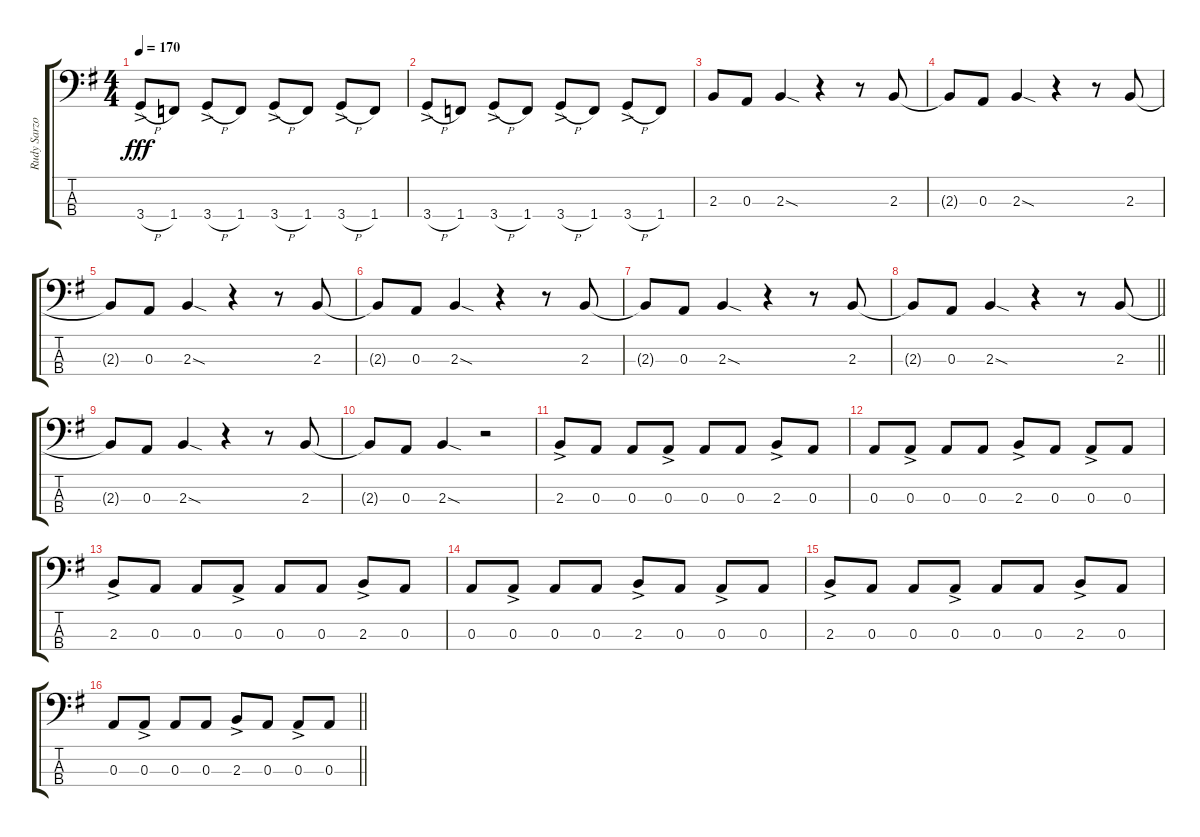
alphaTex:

\track ("Rudy Sarzo" "Rudy Sarzo") {instrument electricbassfinger}
\staff {score tabs}
\tuning (G2 D2 A1 E1) {hide}
\ts (4 4)
\tempo 170
\clef f4
\ks g
3.4{h ac}.8{dy fff} 1.4.8 3.4{h ac}.8 1.4.8 3.4{h ac}.8 1.4.8 3.4{h ac}.8 1.4.8 |
3.4{h ac}.8 1.4.8 3.4{h ac}.8 1.4.8 3.4{h ac}.8 1.4.8 3.4{h ac}.8 1.4.8 |
2.3.8 0.3.8 2.3{sod}.4 r.4 r.8 2.3.8 |
2.3{t}.8 0.3.8 2.3{sod}.4 r.4 r.8 2.3.8 |
2.3{t}.8 0.3.8 2.3{sod}.4 r.4 r.8 2.3.8 |
2.3{t}.8 0.3.8 2.3{sod}.4 r.4 r.8 2.3.8 |
2.3{t}.8 0.3.8 2.3{sod}.4 r.4 r.8 2.3.8 |
\barLineRight lightlight
2.3{t}.8 0.3.8 2.3{sod}.4 r.4 r.8 2.3.8 |
2.3{t}.8 0.3.8 2.3{sod}.4 r.4 r.8 2.3.8 |
2.3{t}.8 0.3.8 2.3{sod}.4 r.2 |
2.3{ac}.8 0.3.8 0.3.8 0.3{ac}.8 0.3.8 0.3.8 2.3{ac}.8 0.3.8 |
0.3.8 0.3{ac}.8 0.3.8 0.3.8 2.3{ac}.8 0.3.8 0.3{ac}.8 0.3.8 |
2.3{ac}.8 0.3.8 0.3.8 0.3{ac}.8 0.3.8 0.3.8 2.3{ac}.8 0.3.8 |
0.3.8 0.3{ac}.8 0.3.8 0.3.8 2.3{ac}.8 0.3.8 0.3{ac}.8 0.3.8 |
2.3{ac}.8 0.3.8 0.3.8 0.3{ac}.8 0.3.8 0.3.8 2.3{ac}.8 0.3.8 |
\barLineRight lightlight
0.3.8 0.3{ac}.8 0.3.8 0.3.8 2.3{ac}.8 0.3.8 0.3{ac}.8 0.3.8
